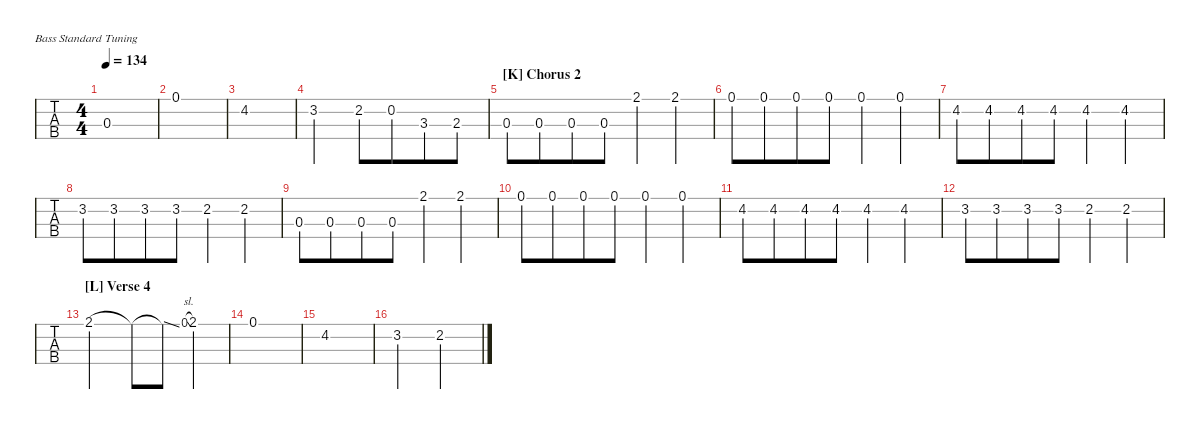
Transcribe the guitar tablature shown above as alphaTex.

\hideDynamics
\bracketExtendMode nobrackets
\singleTrackTrackNamePolicy hidden
\multiTrackTrackNamePolicy hidden
\firstSystemTrackNameMode fullname
\firstSystemTrackNameOrientation horizontal
\otherSystemsTrackNameOrientation horizontal
\track ("Bass" "Bass") {multiBarRest instrument electricbassfinger}
\staff {tabs}
\tuning (G2 D2 A1 E1)
\ts (4 4)
\tempo 134
\clef f4
\ks aminor
0.3.1{dy mf} |
0.1.1 |
4.2{acc #}.1 |
3.2.2 2.2.8{beam merge} 0.2.8{beam merge} 3.3.8{beam merge} 2.3.8 |
\section ("K" "Chorus 2")
0.3.8{beam merge} 0.3.8{beam merge} 0.3.8{beam merge} 0.3.8 2.1{st}.4 2.1{st}.4 |
0.1.8{beam merge} 0.1.8{beam merge} 0.1.8{beam merge} 0.1.8 0.1{st}.4 0.1{st}.4 |
4.2{acc #}.8{beam merge} 4.2{acc #}.8{beam merge} 4.2{acc #}.8{beam merge} 4.2{acc #}.8 4.2{st acc #}.4 4.2{st acc #}.4 |
3.2.8{beam merge} 3.2.8{beam merge} 3.2.8{beam merge} 3.2.8 2.2{st}.4 2.2{st}.4 |
0.3.8{beam merge} 0.3.8{beam merge} 0.3.8{beam merge} 0.3.8 2.1{st}.4 2.1{st}.4 |
0.1.8{beam merge} 0.1.8{beam merge} 0.1.8{beam merge} 0.1.8 0.1{st}.4 0.1{st}.4 |
4.2{acc #}.8{beam merge} 4.2{acc #}.8{beam merge} 4.2{acc #}.8{beam merge} 4.2{acc #}.8 4.2{st acc #}.4 4.2{st acc #}.4 |
3.2.8{beam merge} 3.2.8{beam merge} 3.2.8{beam merge} 3.2.8 2.2{st}.4 2.2{st}.4 |
\section ("L" "Verse 4")
2.1.2 2.1{t}.8 2.1{ss t}.8 0.1{sl}.8{gr} 2.1.4 |
0.1.1 |
4.2{acc #}.1 |
3.2.2 2.2.2
